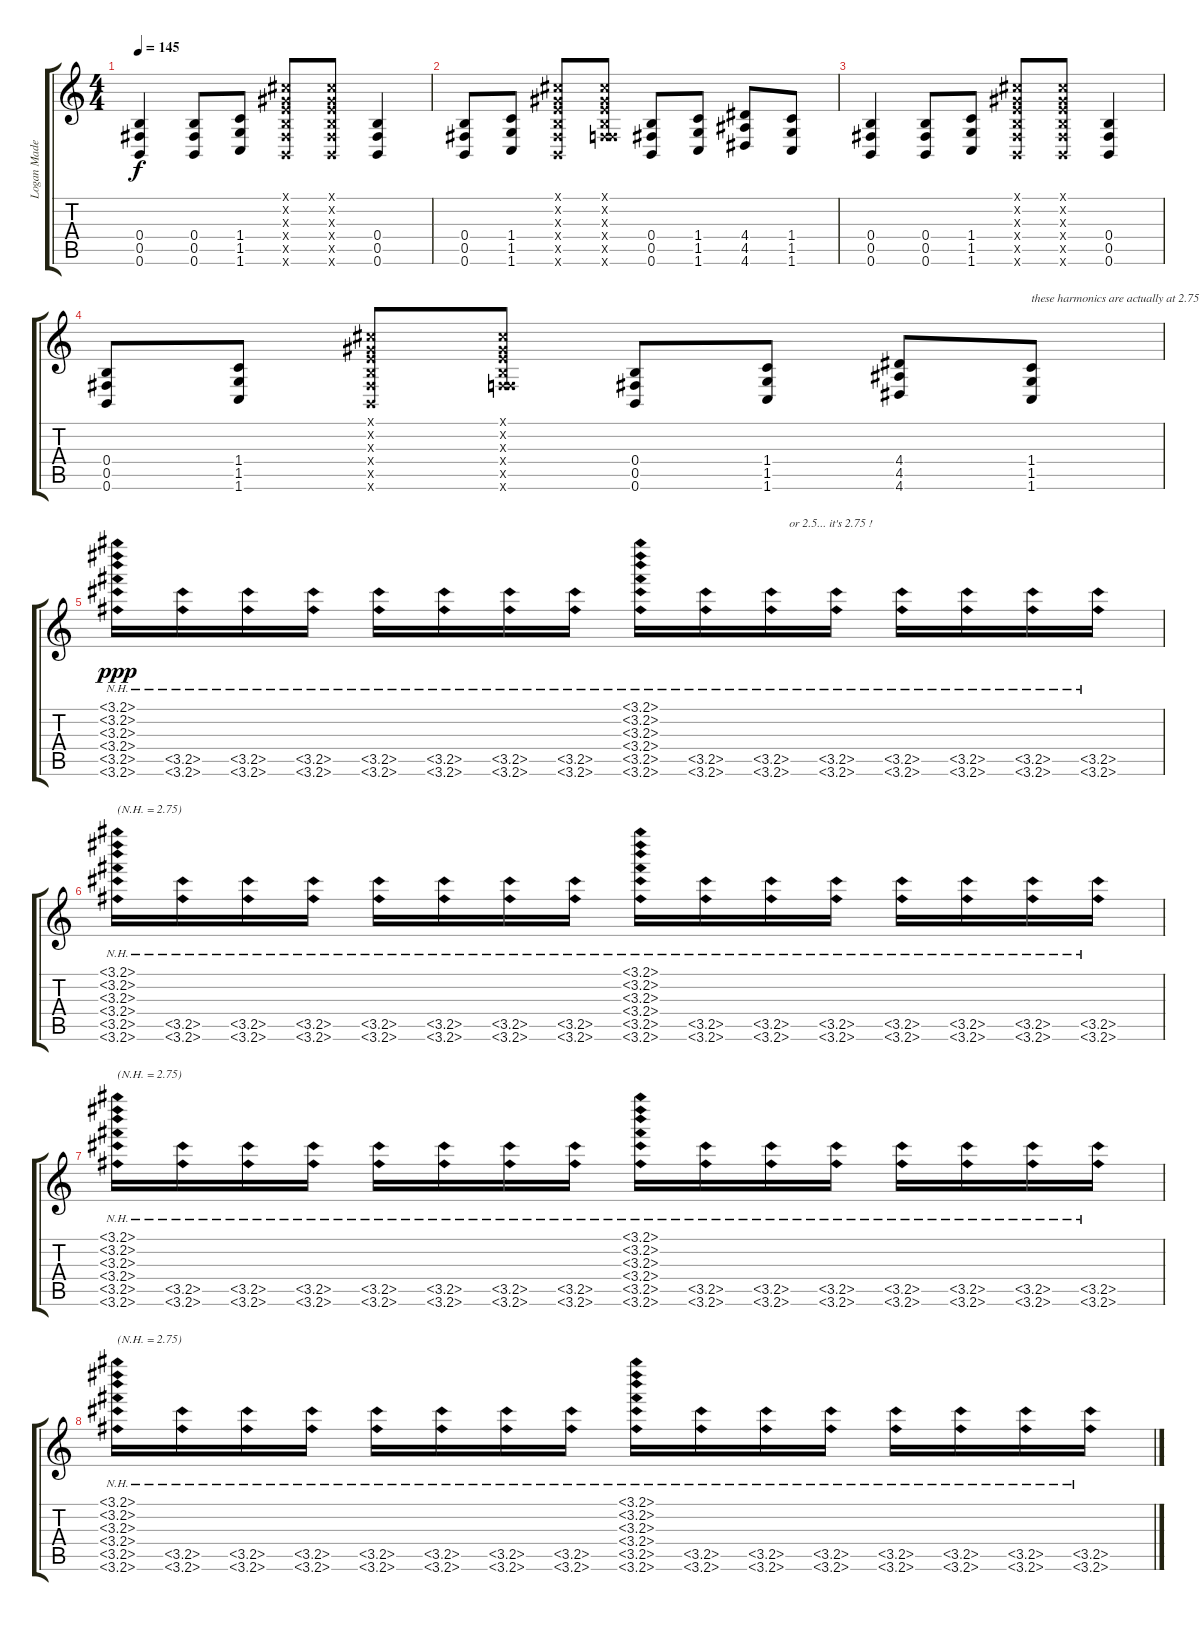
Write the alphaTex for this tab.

\track ("Logan Mader" "Logan Made") {instrument distortionguitar}
\staff {score tabs}
\tuning (Db4 Ab3 E3 B2 Gb2 B1) {hide}
\ts (4 4)
\tempo 145
\clef g2
\ks c
(0.4 0.5 0.6).4{dy f} (0.4 0.5 0.6).8 (1.4 1.5 1.6).8 (0.1{x} 0.2{x} 0.3{x} 0.4{x} 0.5{x} 0.6{x}).8 (0.1{x} 0.2{x} 0.3{x} 0.4{x} 0.5{x} 0.6{x}).8 (0.4 0.5 0.6).4 |
(0.4 0.5 0.6).8 (1.4 1.5 1.6).8 (0.1{x} 0.2{x} 0.3{x} 0.4{x} 0.5{x} 0.6{x}).8 (0.1{x} 0.2{x} 0.3{x} 0.4{x} 0.5{x} 6.6{x}).8 (0.4 0.5 0.6).8 (1.4 1.5 1.6).8 (4.4 4.5 4.6).8 (1.4 1.5 1.6).8 |
(0.4 0.5 0.6).4 (0.4 0.5 0.6).8 (1.4 1.5 1.6).8 (0.1{x} 0.2{x} 0.3{x} 0.4{x} 0.5{x} 0.6{x}).8 (0.1{x} 0.2{x} 0.3{x} 0.4{x} 0.5{x} 0.6{x}).8 (0.4 0.5 0.6).4 |
(0.4 0.5 0.6).8 (1.4 1.5 1.6).8 (0.1{x} 0.2{x} 0.3{x} 0.4{x} 0.5{x} 0.6{x}).8 (0.1{x} 0.2{x} 0.3{x} 0.4{x} 0.5{x} 6.6{x}).8 (0.4 0.5 0.6).8 (1.4 1.5 1.6).8 (4.4 4.5 4.6).8 (1.4 1.5 1.6).8{txt "these harmonics are actually at 2.75 ; not 3"} |
(3.1{nh} 3.2{nh} 3.3{nh} 3.4{nh} 3.5{nh} 3.6{nh}).16{dy ppp} (3.5{nh} 3.6{nh}).16 (3.5{nh} 3.6{nh}).16 (3.5{nh} 3.6{nh}).16 (3.5{nh} 3.6{nh}).16 (3.5{nh} 3.6{nh}).16 (3.5{nh} 3.6{nh}).16 (3.5{nh} 3.6{nh}).16 (3.1{nh} 3.2{nh} 3.3{nh} 3.4{nh} 3.5{nh} 3.6{nh}).16 (3.5{nh} 3.6{nh}).16 (3.5{nh} 3.6{nh}).16{txt "      or 2.5... it's 2.75 !"} (3.5{nh} 3.6{nh}).16 (3.5{nh} 3.6{nh}).16 (3.5{nh} 3.6{nh}).16 (3.5{nh} 3.6{nh}).16 (3.5{nh} 3.6{nh}).16 |
(3.1{nh} 3.2{nh} 3.3{nh} 3.4{nh} 3.5{nh} 3.6{nh}).16{txt "(N.H. = 2.75)"} (3.5{nh} 3.6{nh}).16 (3.5{nh} 3.6{nh}).16 (3.5{nh} 3.6{nh}).16 (3.5{nh} 3.6{nh}).16 (3.5{nh} 3.6{nh}).16 (3.5{nh} 3.6{nh}).16 (3.5{nh} 3.6{nh}).16 (3.1{nh} 3.2{nh} 3.3{nh} 3.4{nh} 3.5{nh} 3.6{nh}).16 (3.5{nh} 3.6{nh}).16 (3.5{nh} 3.6{nh}).16 (3.5{nh} 3.6{nh}).16 (3.5{nh} 3.6{nh}).16 (3.5{nh} 3.6{nh}).16 (3.5{nh} 3.6{nh}).16 (3.5{nh} 3.6{nh}).16 |
(3.1{nh} 3.2{nh} 3.3{nh} 3.4{nh} 3.5{nh} 3.6{nh}).16{txt "(N.H. = 2.75)"} (3.5{nh} 3.6{nh}).16 (3.5{nh} 3.6{nh}).16 (3.5{nh} 3.6{nh}).16 (3.5{nh} 3.6{nh}).16 (3.5{nh} 3.6{nh}).16 (3.5{nh} 3.6{nh}).16 (3.5{nh} 3.6{nh}).16 (3.1{nh} 3.2{nh} 3.3{nh} 3.4{nh} 3.5{nh} 3.6{nh}).16 (3.5{nh} 3.6{nh}).16 (3.5{nh} 3.6{nh}).16 (3.5{nh} 3.6{nh}).16 (3.5{nh} 3.6{nh}).16 (3.5{nh} 3.6{nh}).16 (3.5{nh} 3.6{nh}).16 (3.5{nh} 3.6{nh}).16 |
(3.1{nh} 3.2{nh} 3.3{nh} 3.4{nh} 3.5{nh} 3.6{nh}).16{txt "(N.H. = 2.75)"} (3.5{nh} 3.6{nh}).16 (3.5{nh} 3.6{nh}).16 (3.5{nh} 3.6{nh}).16 (3.5{nh} 3.6{nh}).16 (3.5{nh} 3.6{nh}).16 (3.5{nh} 3.6{nh}).16 (3.5{nh} 3.6{nh}).16 (3.1{nh} 3.2{nh} 3.3{nh} 3.4{nh} 3.5{nh} 3.6{nh}).16 (3.5{nh} 3.6{nh}).16 (3.5{nh} 3.6{nh}).16 (3.5{nh} 3.6{nh}).16 (3.5{nh} 3.6{nh}).16 (3.5{nh} 3.6{nh}).16 (3.5{nh} 3.6{nh}).16 (3.5{nh} 3.6{nh}).16
